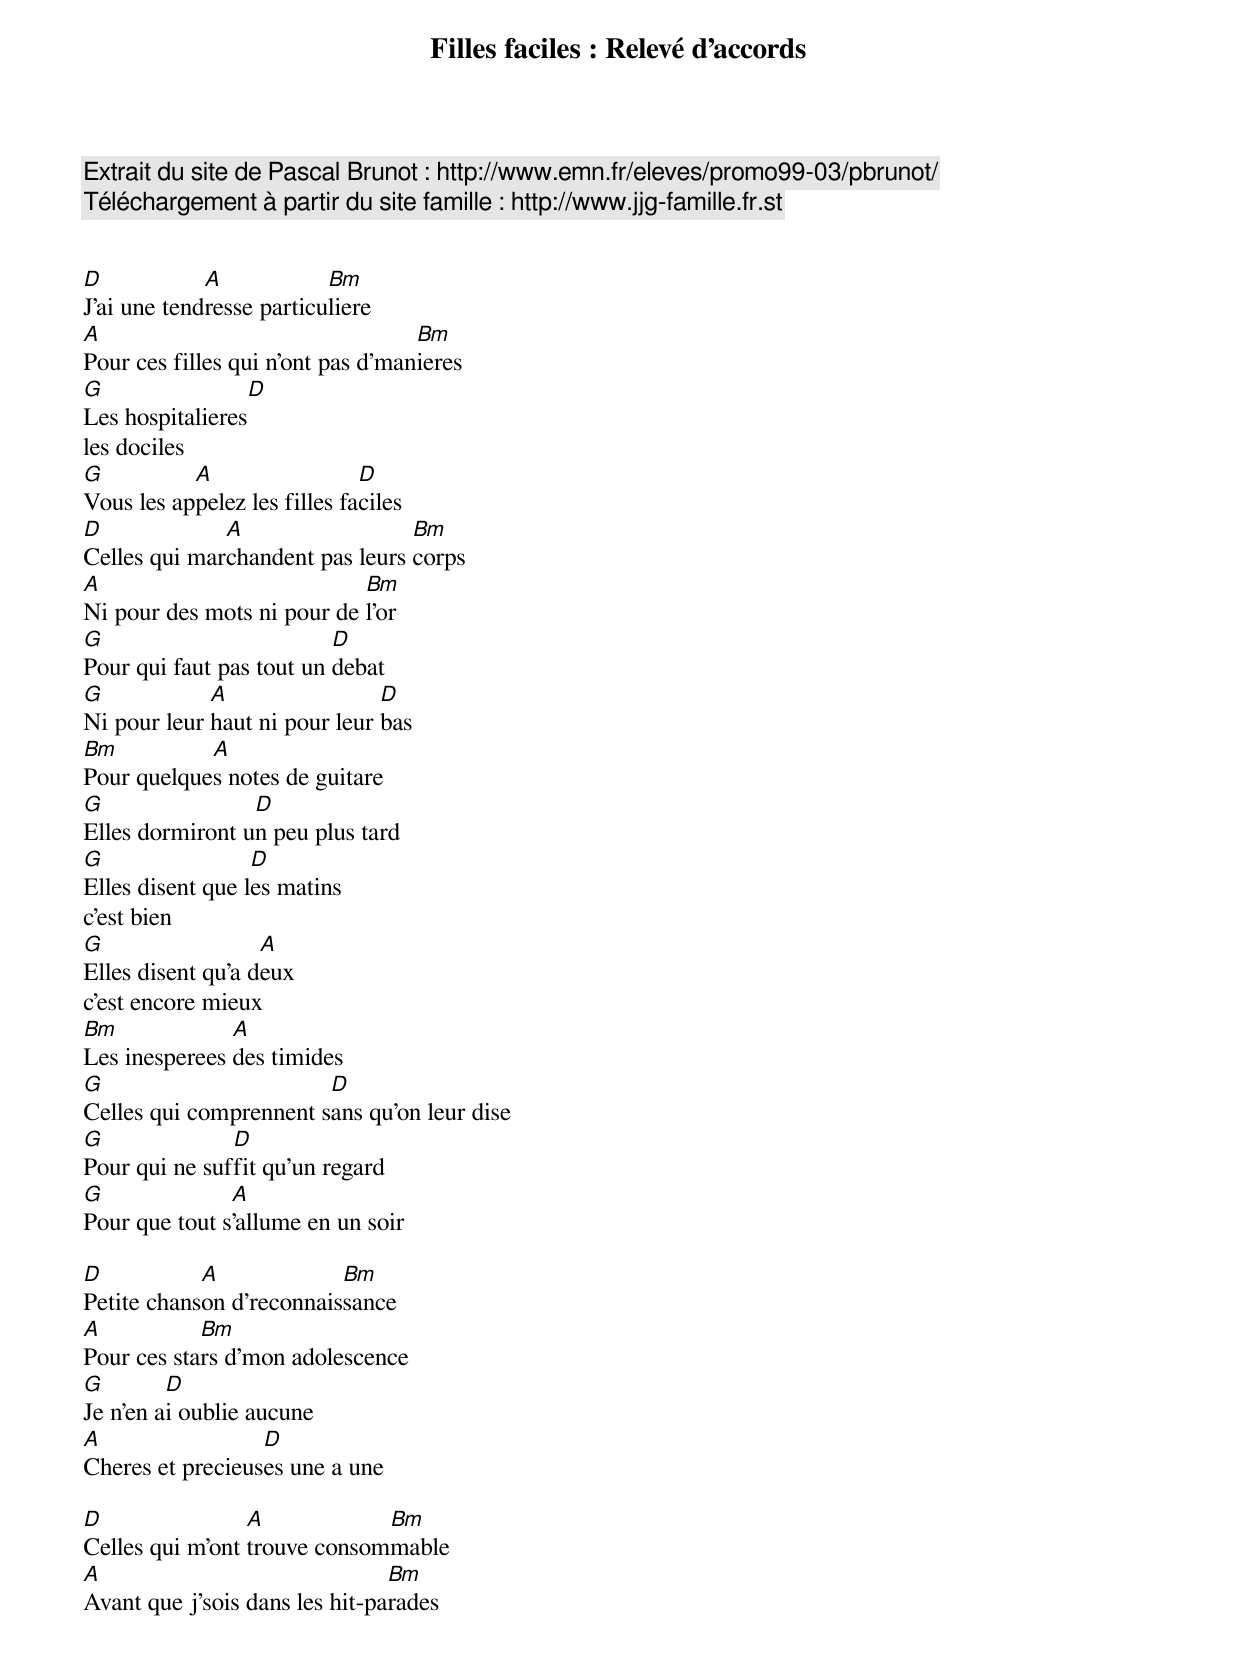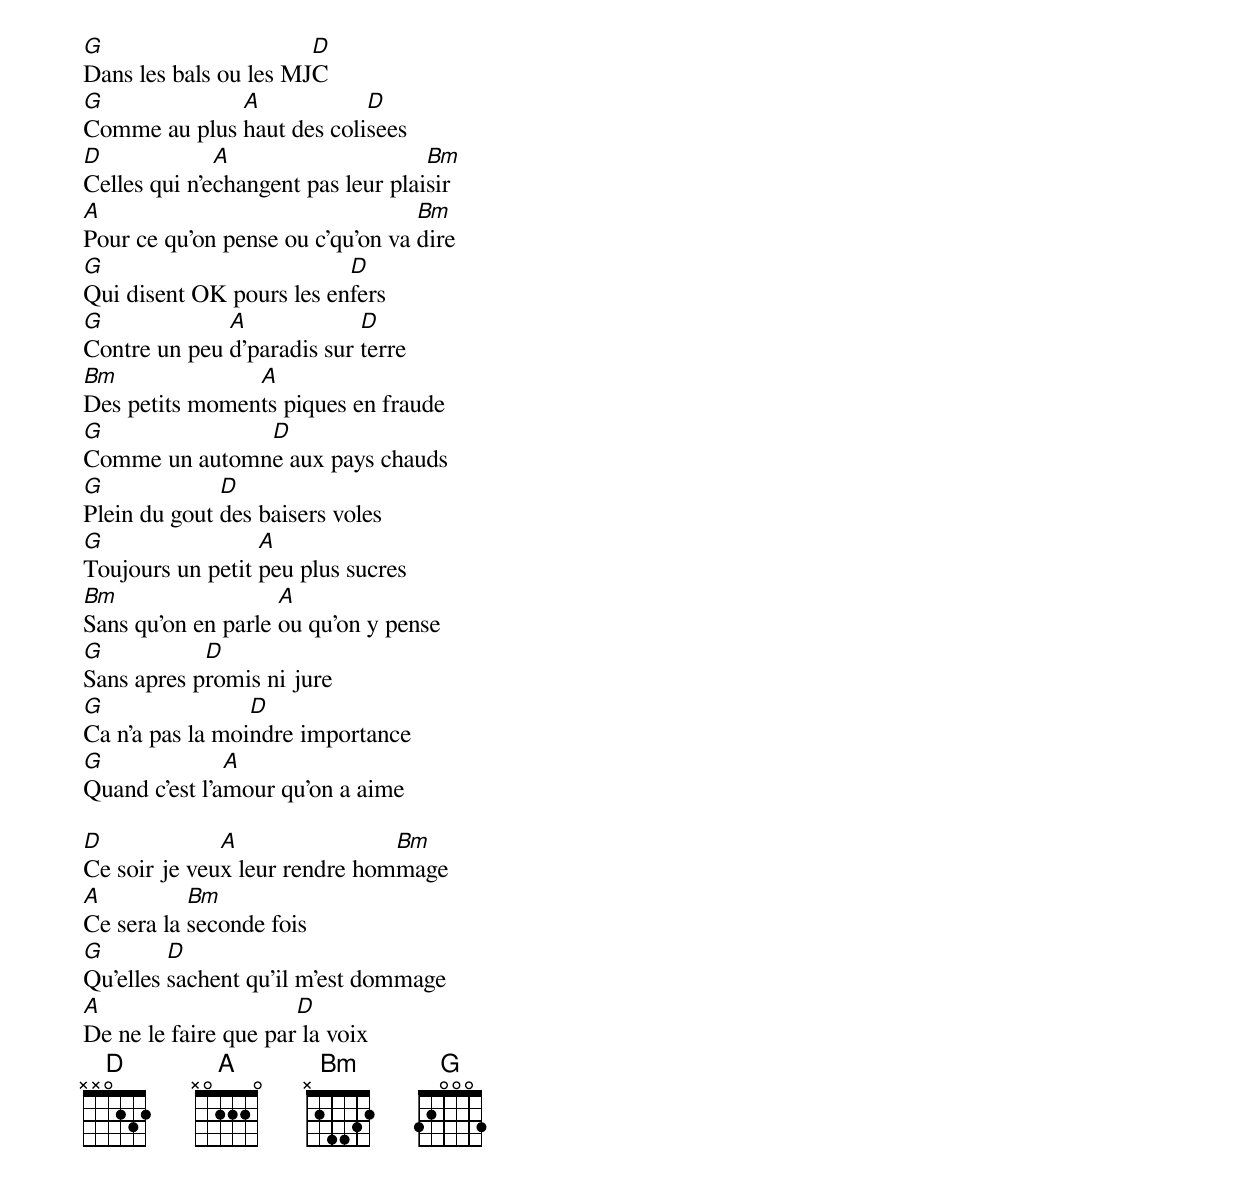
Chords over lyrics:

Filles faciles : Relevé d'accords

Extrait du site de Pascal Brunot : http://www.emn.fr/eleves/promo99-03/pbrunot/
Téléchargement à partir du site famille : http://www.jjg-famille.fr.st


D            A            Bm
J'ai une tendresse particuliere
A                                  Bm
Pour ces filles qui n'ont pas d'manieres
G                          D
Les hospitalieres
les dociles
G          A                  D
Vous les appelez les filles faciles
D             A                  Bm
Celles qui marchandent pas leurs corps
A                           Bm
Ni pour des mots ni pour de l'or
G                         D
Pour qui faut pas tout un debat
G            A                 D
Ni pour leur haut ni pour leur bas
Bm          A
Pour quelques notes de guitare
G                D
Elles dormiront un peu plus tard
G                 D
Elles disent que les matins
c'est bien
G                  A
Elles disent qu'a deux
c'est encore mieux
Bm             A
Les inesperees des timides
G                       D
Celles qui comprennent sans qu'on leur dise
G              D
Pour qui ne suffit qu'un regard
G              A
Pour que tout s'allume en un soir

D           A             Bm
Petite chanson d'reconnaissance
A           Bm
Pour ces stars d'mon adolescence
G        D
Je n'en ai oublie aucune
A                 D
Cheres et precieuses une a une

D                A            Bm
Celles qui m'ont trouve consommable
A                               Bm
Avant que j'sois dans les hit-parades
G                      D
Dans les bals ou les MJC
G             A            D
Comme au plus haut des colisees
D             A                     Bm
Celles qui n'echangent pas leur plaisir
A                                 Bm
Pour ce qu'on pense ou c'qu'on va dire
G                         D
Qui disent OK pours les enfers
G             A             D
Contre un peu d'paradis sur terre
Bm              A
Des petits moments piques en fraude
G              D
Comme un automne aux pays chauds
G             D
Plein du gout des baisers voles
G                 A
Toujours un petit peu plus sucres
Bm                  A
Sans qu'on en parle ou qu'on y pense
G           D
Sans apres promis ni jure
G                D
Ca n'a pas la moindre importance
G              A
Quand c'est l'amour qu'on a aime

D             A                Bm
Ce soir je veux leur rendre hommage
A          Bm
Ce sera la seconde fois
G        D
Qu'elles sachent qu'il m'est dommage
A                     D
De ne le faire que par la voix
